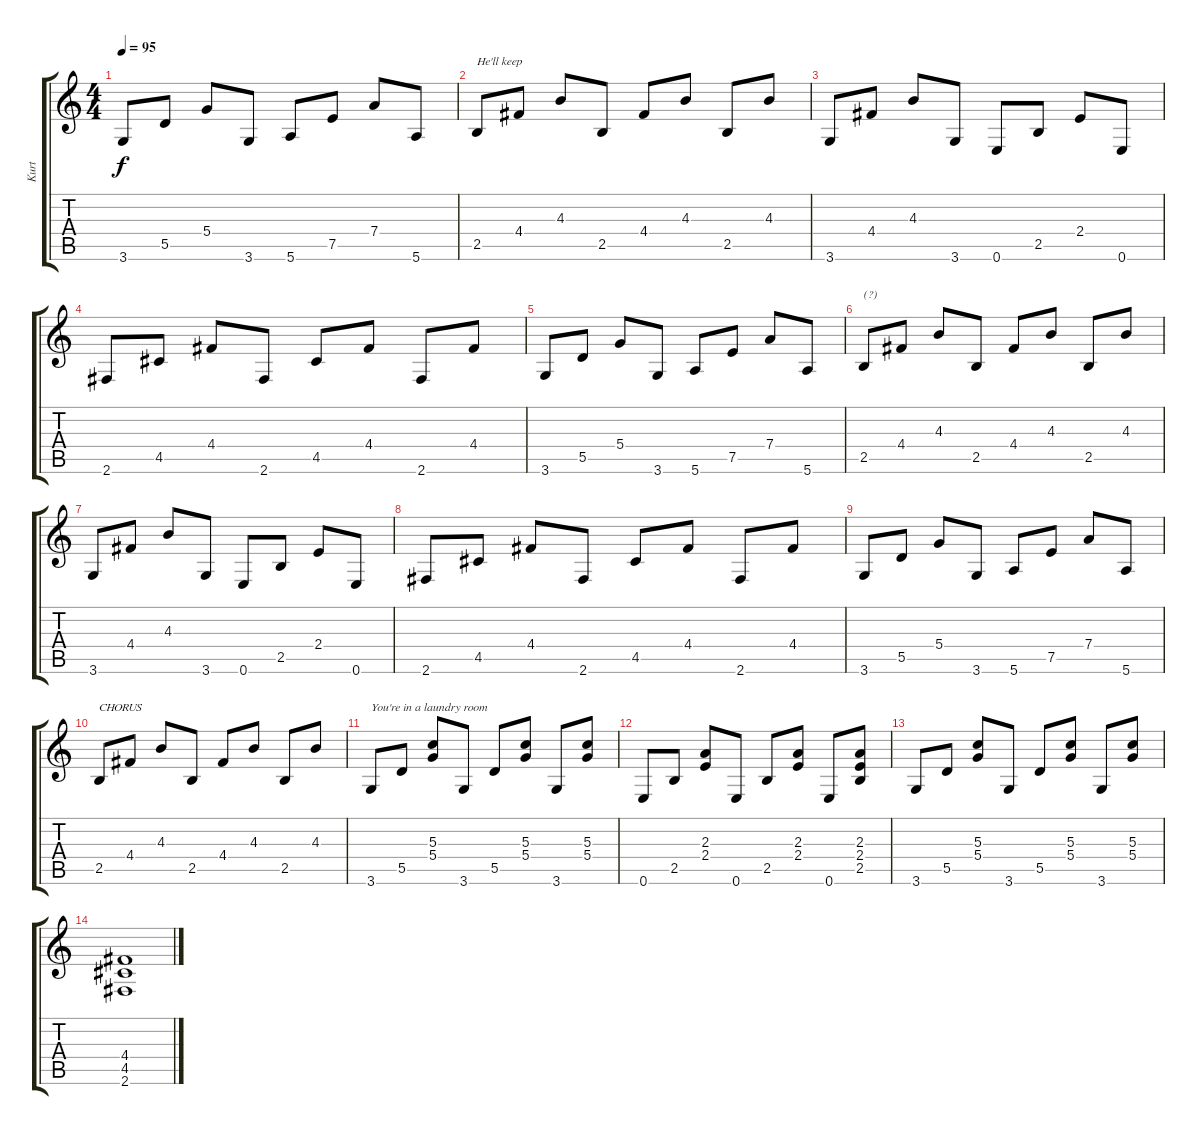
\track ("Kurt" "Kurt") {instrument electricguitarclean}
\staff {score tabs}
\tuning (E4 B3 G3 D3 A2 E2) {hide}
\ts (4 4)
\tempo 95
\clef g2
\ks c
3.6.8{dy f} 5.5.8 5.4.8 3.6.8 5.6.8 7.5.8 7.4.8 5.6.8 |
2.5.8{txt "He'll keep"} 4.4.8 4.3.8 2.5.8 4.4.8 4.3.8 2.5.8 4.3.8 |
3.6.8 4.4.8 4.3.8 3.6.8 0.6.8 2.5.8 2.4.8 0.6.8 |
2.6.8 4.5.8 4.4.8 2.6.8 4.5.8 4.4.8 2.6.8 4.4.8 |
3.6.8 5.5.8 5.4.8 3.6.8 5.6.8 7.5.8 7.4.8 5.6.8 |
2.5.8{txt "(?)"} 4.4.8 4.3.8 2.5.8 4.4.8 4.3.8 2.5.8 4.3.8 |
3.6.8 4.4.8 4.3.8 3.6.8 0.6.8 2.5.8 2.4.8 0.6.8 |
2.6.8 4.5.8 4.4.8 2.6.8 4.5.8 4.4.8 2.6.8 4.4.8 |
3.6.8 5.5.8 5.4.8 3.6.8 5.6.8 7.5.8 7.4.8 5.6.8 |
2.5.8{txt "CHORUS"} 4.4.8 4.3.8 2.5.8 4.4.8 4.3.8 2.5.8 4.3.8 |
3.6.8{txt "You're in a laundry room"} 5.5.8 (5.3 5.4).8 3.6.8 5.5.8 (5.3 5.4).8 3.6.8 (5.3 5.4).8 |
0.6.8 2.5.8 (2.3 2.4).8 0.6.8 2.5.8 (2.3 2.4).8 0.6.8 (2.3 2.4 2.5).8 |
3.6.8 5.5.8 (5.3 5.4).8 3.6.8 5.5.8 (5.3 5.4).8 3.6.8 (5.3 5.4).8 |
(4.4 4.5 2.6).1
